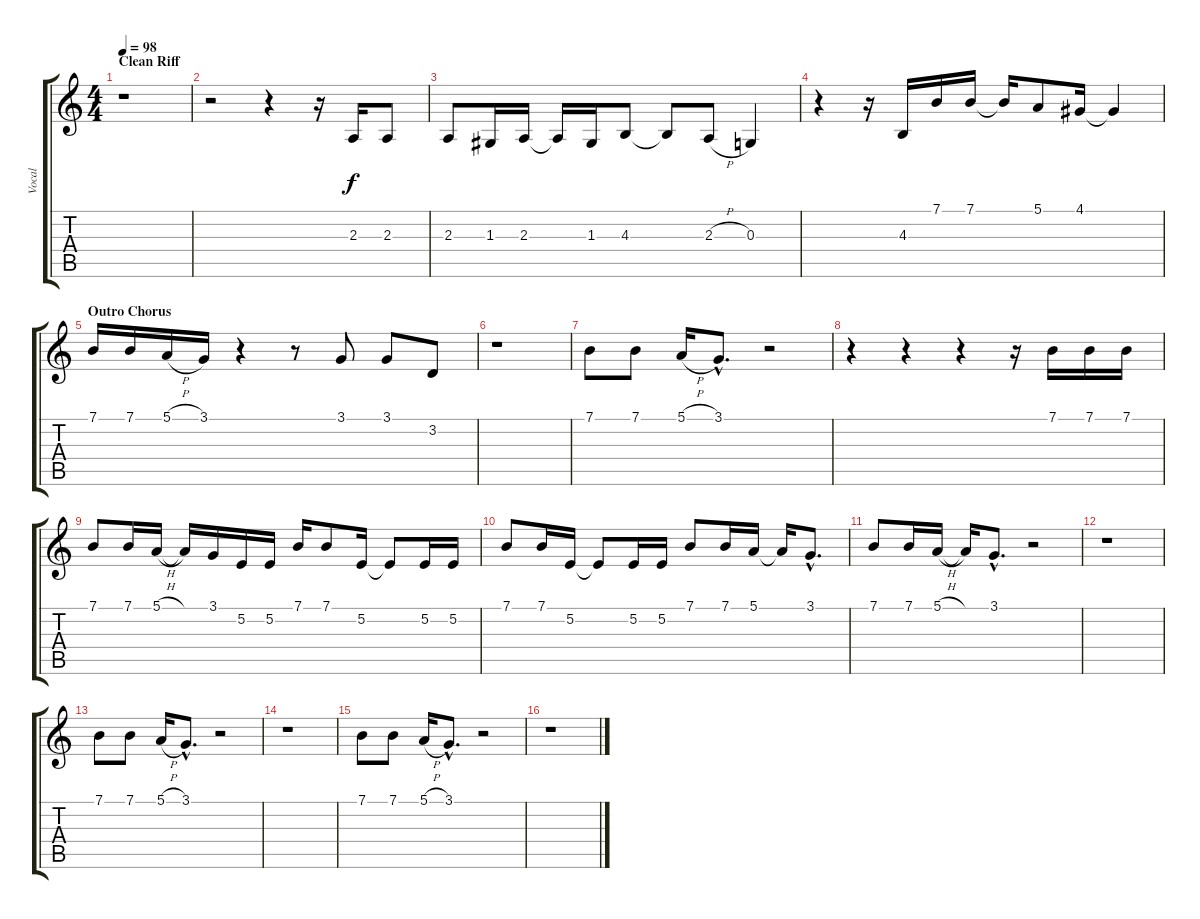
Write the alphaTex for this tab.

\track ("Vocal" "Vocal") {instrument flute}
\staff {score tabs}
\tuning (E4 B3 G3 D3 A2 E2) {hide}
\ts (4 4)
\section ("" "Clean Riff")
\tempo 98
\clef g2
\ks c
r.1{dy f} |
r.2 r.4 r.16 2.3.16 2.3.8 |
2.3.8 1.3.16 2.3.16 2.3{t}.16 1.3.16 4.3.8 4.3{t}.8 2.3{h}.8 0.3.4 |
r.4 r.16 4.3.16 7.1.16 7.1.16 7.1{t}.16 5.1.8 4.1.16 4.1{t}.4 |
\section ("" "Outro Chorus")
7.1.16 7.1.16 5.1{h}.16 3.1.16 r.4 r.8 3.1.8 3.1.8 3.2.8 |
r.1 |
7.1.8 7.1.8 5.1{h}.16 3.1{hac}.8{d} r.2 |
r.4 r.4 r.4 r.16 7.1.16 7.1.16 7.1.16 |
7.1.8 7.1.16 5.1{h}.16 5.1{t}.16 3.1.16 5.2.16 5.2.16 7.1.16 7.1.8 5.2.16 5.2{t}.8 5.2.16 5.2.16 |
7.1.8 7.1.16 5.2.16 5.2{t}.8 5.2.16 5.2.16 7.1.8 7.1.16 5.1.16 5.1{t}.16 3.1{hac}.8{d} |
7.1.8{volume 10} 7.1.16 5.1{h}.16 5.1{t}.16 3.1{hac}.8{d} r.2 |
r.1 |
7.1.8{volume 5} 7.1.8 5.1{h}.16 3.1{hac}.8{d} r.2 |
r.1 |
7.1.8{volume 0} 7.1.8 5.1{h}.16 3.1{hac}.8{d} r.2 |
r.1
